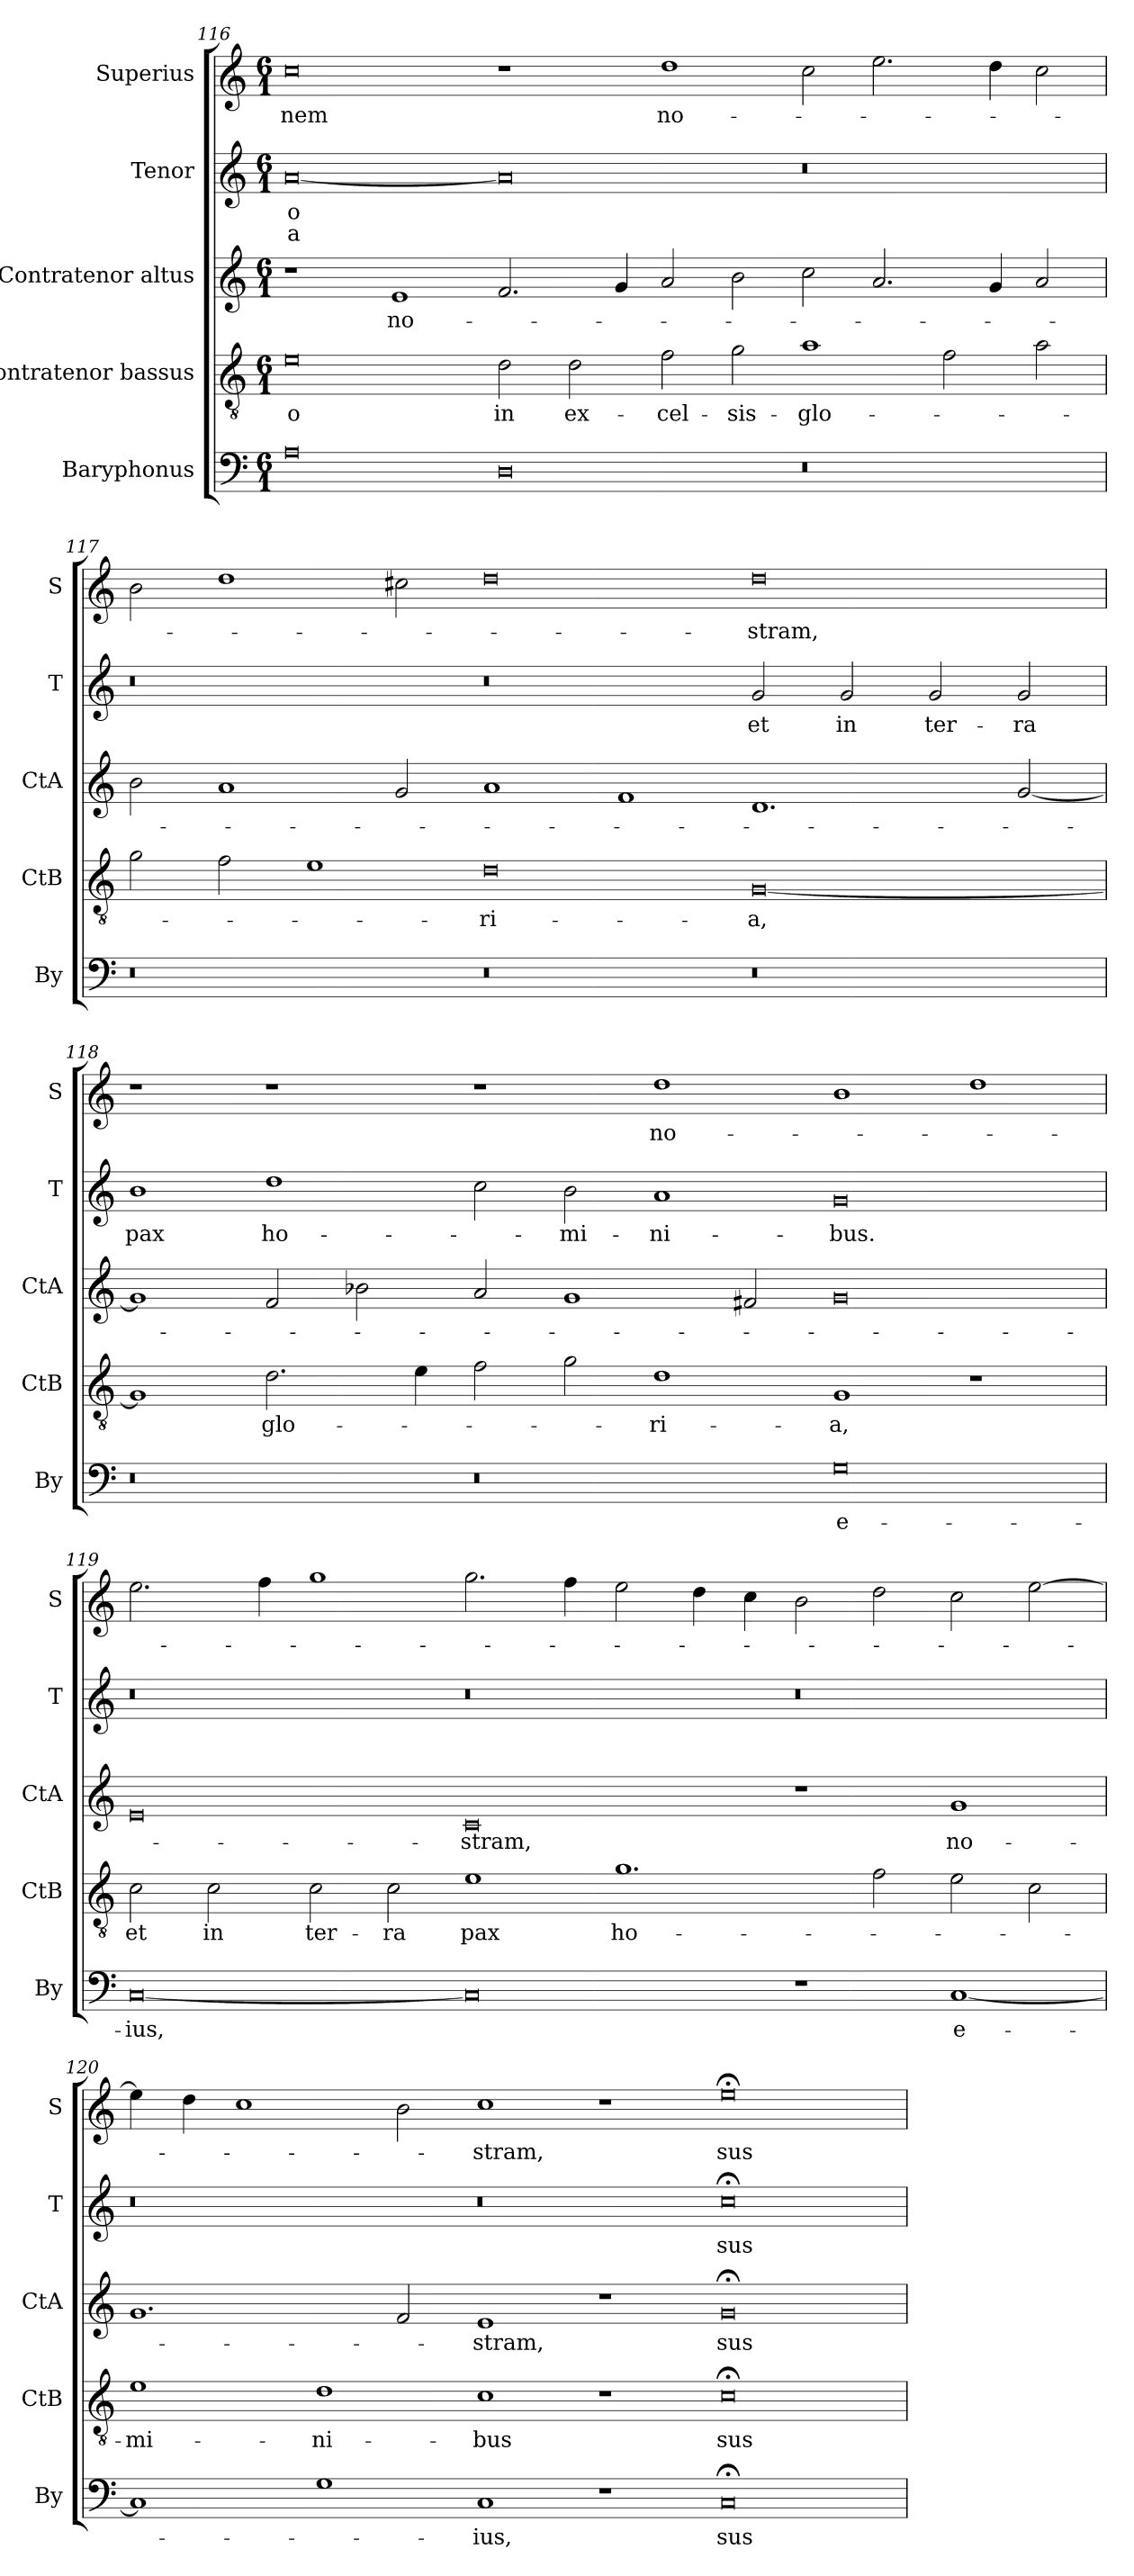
**kern	**text	**kern	**text	**kern	**text	**kern	**text	**text	**kern	**text
*part5	*part5	*part4	*part4	*part3	*part3	*part2	*part2	*part2	*part1	*part1
*staff5	*staff5	*staff4	*staff4	*staff3	*staff3	*staff2	*staff2	*staff2	*staff1	*staff1
*I"Baryphonus	*	*I"Contratenor bassus	*	*I"Contratenor altus	*	*I"Tenor	*	*	*I"Superius	*
*I'By	*	*I'CtB	*	*I'CtA	*	*I'T	*	*	*I'S	*
*clefF4	*	*clefGv2	*	*clefG2	*	*clefG2	*	*	*clefG2	*
*k[]	*	*k[]	*	*k[]	*	*k[]	*	*	*k[]	*
*M6/1	*	*M6/1	*	*M6/1	*	*M6/1	*	*	*M6/1	*
=116	=116	=116	=116	=116	=116	=116	=116	=116	=116	=116
0A	.	0e	-o	1r	.	[0a	-o	-a	0cc	-nem
.	.	.	.	1e	no-	.	.	.	.	.
0D	.	2d\	in	2.f/	.	0a]	.	.	1r	.
.	.	2d\	ex-	.	.	.	.	.	.	.
.	.	.	.	4g/	.	.	.	.	.	.
.	.	2f\	-cel-	2a/	.	.	.	.	1dd	no-
.	.	2g\	-sis-	2b\	.	.	.	.	.	.
0r	.	1a	-glo-	2cc\	.	0r	.	.	2cc\	.
.	.	.	.	2.a/	.	.	.	.	2.ee\	.
.	.	2f\	.	.	.	.	.	.	.	.
.	.	.	.	4g/	.	.	.	.	4dd\	.
.	.	2a\	.	2a/	.	.	.	.	2cc\	.
=117	=117	=117	=117	=117	=117	=117	=117	=117	=117	=117
0r	.	2g\	.	2b\	.	0r	.	.	2b\	.
.	.	2f\	.	1a	.	.	.	.	1dd	.
.	.	1e	.	.	.	.	.	.	.	.
.	.	.	.	2g/	.	.	.	.	2cc#X\	.
0r	.	0d	-ri-	1a	.	0r	.	.	0dd	.
.	.	.	.	1f	.	.	.	.	.	.
0r	.	[0G	-a,	1.d	.	2g/	et	.	0dd	-stram,
.	.	.	.	.	.	2g/	in	.	.	.
.	.	.	.	.	.	2g/	ter-	.	.	.
.	.	.	.	[2g/	.	2g/	-ra	.	.	.
=118	=118	=118	=118	=118	=118	=118	=118	=118	=118	=118
0r	.	1G]	.	1g]	.	1b	pax	.	1r	.
.	.	2.d\	glo-	2f/	.	1dd	ho-	.	1r	.
.	.	.	.	2b-X\	.	.	.	.	.	.
.	.	4e\	.	.	.	.	.	.	.	.
0r	.	2f\	.	2a/	.	2cc\	.	.	1r	.
.	.	2g\	.	1g	.	2b\	-mi-	.	.	.
.	.	1d	-ri-	.	.	1a	-ni-	.	1dd	no-
.	.	.	.	2f#X/	.	.	.	.	.	.
0G	e-	1G	-a,	0g	.	0g	-bus.	.	1b	.
.	.	1r	.	.	.	.	.	.	1dd	.
=119	=119	=119	=119	=119	=119	=119	=119	=119	=119	=119
[0C	-ius,	2c\	et	0e	.	0r	.	.	2.ee\	.
.	.	2c\	in	.	.	.	.	.	.	.
.	.	.	.	.	.	.	.	.	4ff\	.
.	.	2c\	ter-	.	.	.	.	.	1gg	.
.	.	2c\	-ra	.	.	.	.	.	.	.
0C]	.	1e	pax	0c	-stram,	0r	.	.	2.gg\	.
.	.	.	.	.	.	.	.	.	4ff\	.
.	.	1.g	ho-	.	.	.	.	.	2ee\	.
.	.	.	.	.	.	.	.	.	4dd\	.
.	.	.	.	.	.	.	.	.	4cc\	.
1r	.	.	.	1r	.	0r	.	.	2b\	.
.	.	2f\	.	.	.	.	.	.	2dd\	.
[1C	e-	2e\	.	1g	no-	.	.	.	2cc\	.
.	.	2c\	.	.	.	.	.	.	[2ee\	.
=120	=120	=120	=120	=120	=120	=120	=120	=120	=120	=120
1C]	.	1e	-mi-	1.g	.	0r	.	.	4ee\]	.
.	.	.	.	.	.	.	.	.	4dd\	.
.	.	.	.	.	.	.	.	.	1cc	.
1G	.	1d	-ni-	.	.	.	.	.	.	.
.	.	.	.	2f/	.	.	.	.	2b\	.
1C	-ius,	1c	-bus	1e	-stram,	0r	.	.	1cc	-stram,
1r	.	1r	.	1r	.	.	.	.	1r	.
0C;<	sus	0c;<	sus	0g;<	sus	0cc;<	sus	.	0ee;<	sus
=	=	=	=	=	=	=	=	=	=	=
*-	*-	*-	*-	*-	*-	*-	*-	*-	*-	*-
